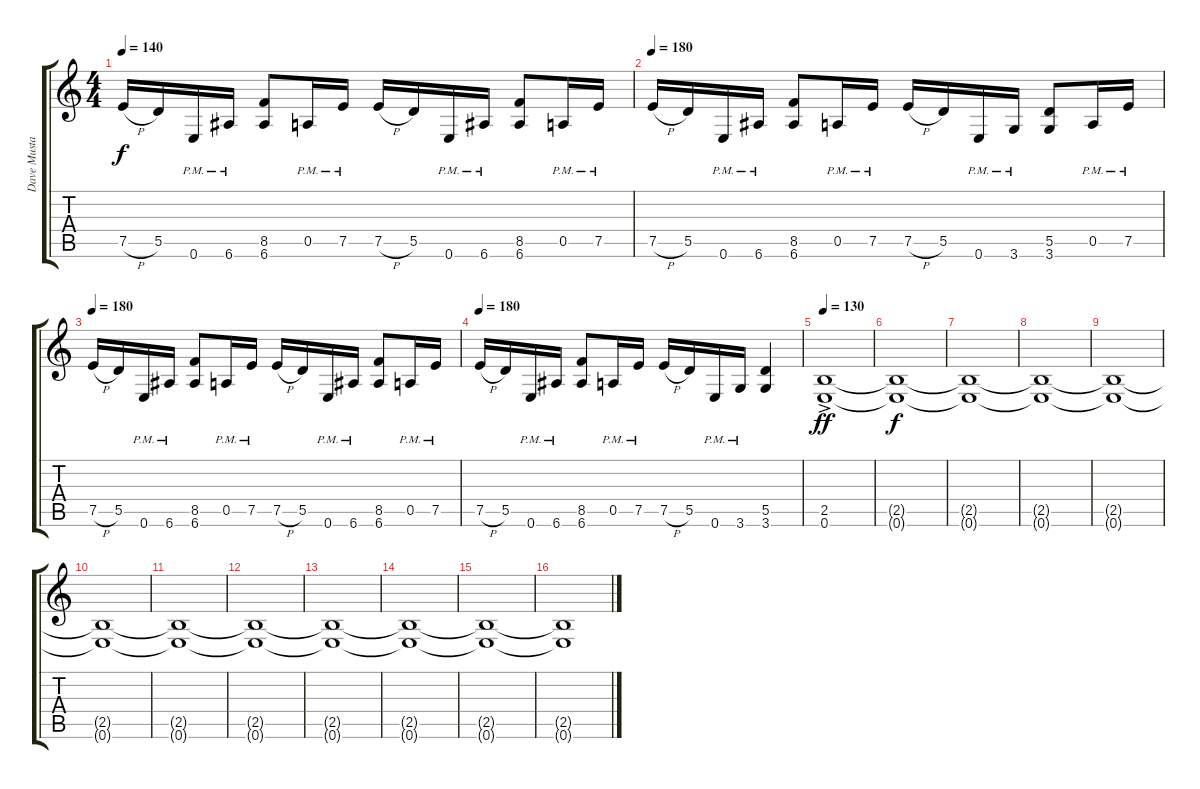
\track ("Dave Mustaine" "Dave Musta") {instrument distortionguitar}
\staff {score tabs}
\tuning (E4 B3 G3 D3 A2 E2) {hide}
\ts (4 4)
\tempo 140
\tempo 180
\tempo 140
\clef g2
\ks c
7.5{h}.16{dy f instrument distortionguitar} 5.5.16 0.6{pm}.16 6.6{pm}.16 (8.5 6.6).8 0.5{pm}.16 7.5{pm}.16 7.5{h}.16 5.5.16 0.6{pm}.16 6.6{pm}.16 (8.5 6.6).8 0.5{pm}.16 7.5{pm}.16 |
\tempo 180
7.5{h}.16 5.5.16 0.6{pm}.16 6.6{pm}.16 (8.5 6.6).8 0.5{pm}.16 7.5{pm}.16 7.5{h}.16 5.5.16 0.6{pm}.16 3.6{pm}.16 (5.5 3.6).8 0.5{pm}.16 7.5{pm}.16 |
\tempo 180
7.5{h}.16 5.5.16 0.6{pm}.16 6.6{pm}.16 (8.5 6.6).8 0.5{pm}.16 7.5{pm}.16 7.5{h}.16 5.5.16 0.6{pm}.16 6.6{pm}.16 (8.5 6.6).8 0.5{pm}.16 7.5{pm}.16 |
\tempo 180
7.5{h}.16 5.5.16 0.6{pm}.16 6.6{pm}.16 (8.5 6.6).8 0.5{pm}.16 7.5{pm}.16 7.5{h}.16 5.5.16 0.6{pm}.16 3.6{pm}.16 (5.5 3.6).4 |
\tempo 130
(2.5{ac} 0.6{ac}).1{dy ff} |
(2.5{t} 0.6{t}).1{dy f} |
(2.5{t} 0.6{t}).1 |
(2.5{t} 0.6{t}).1 |
(2.5{t} 0.6{t}).1 |
(2.5{t} 0.6{t}).1 |
(2.5{t} 0.6{t}).1 |
(2.5{t} 0.6{t}).1 |
(2.5{t} 0.6{t}).1 |
(2.5{t} 0.6{t}).1 |
(2.5{t} 0.6{t}).1 |
(2.5{t} 0.6{t}).1
